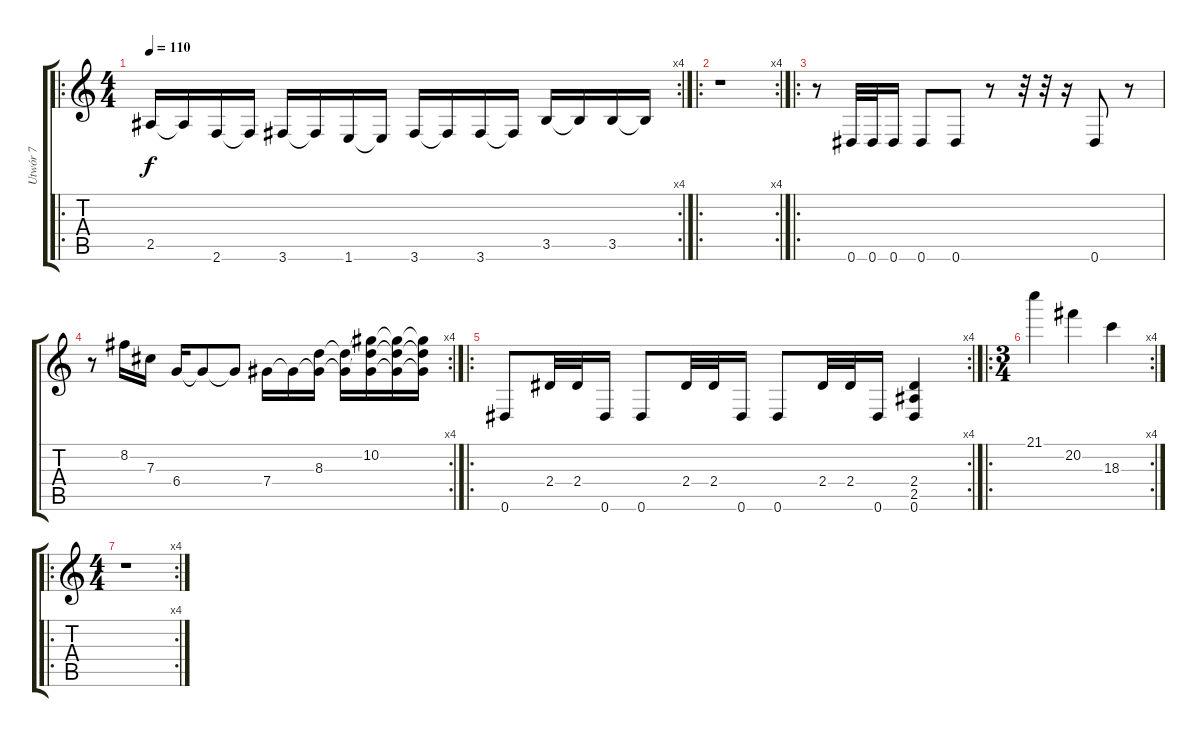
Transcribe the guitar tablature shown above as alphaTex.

\track ("Utwór 7" "Utwór 7") {instrument distortionguitar}
\staff {score tabs}
\tuning (Eb4 Bb3 Gb3 Db3 Ab2 Eb2) {hide}
\ro
\rc 4
\ts (4 4)
\tempo 110
\clef g2
\ks c
2.5.16{dy f instrument distortionguitar} 2.5{t}.16 2.6.16 2.6{t}.16 3.6.16 3.6{t}.16 1.6.16 1.6{t}.16 3.6.16 3.6{t}.16 3.6.16 3.6{t}.16 3.5.16 3.5{t}.16 3.5.16 3.5{t}.16 |
\ro
\rc 4
r.1 |
\ro
r.8{instrument distortionguitar} 0.6.32 0.6.32 0.6.16 0.6.8 0.6.8 r.8 r.32 r.32 r.16 0.6.8 r.8 |
\rc 4
r.8 8.2.16{instrument overdrivenguitar} 7.3.16 6.4.16 6.4{t}.8 6.4{t}.8 7.4.16 7.4{t}.16 (8.3 7.4{t}).16 (8.3{t} 7.4{t}).16 (10.2 8.3{t} 7.4{t}).16 (10.2{t} 8.3{t} 7.4{t}).16 (10.2{t} 8.3{t} 7.4{t}).16 |
\ro
\rc 4
0.6.8{instrument distortionguitar} 2.4.32 2.4.32 0.6.16 0.6.8 2.4.32 2.4.32 0.6.16 0.6.8 2.4.32 2.4.32 0.6.16 (2.4 2.5 0.6).4 |
\ro
\rc 4
\ts (3 4)
21.1.4 20.2.4 18.3.4 |
\ro
\rc 4
\ts (4 4)
r.1
